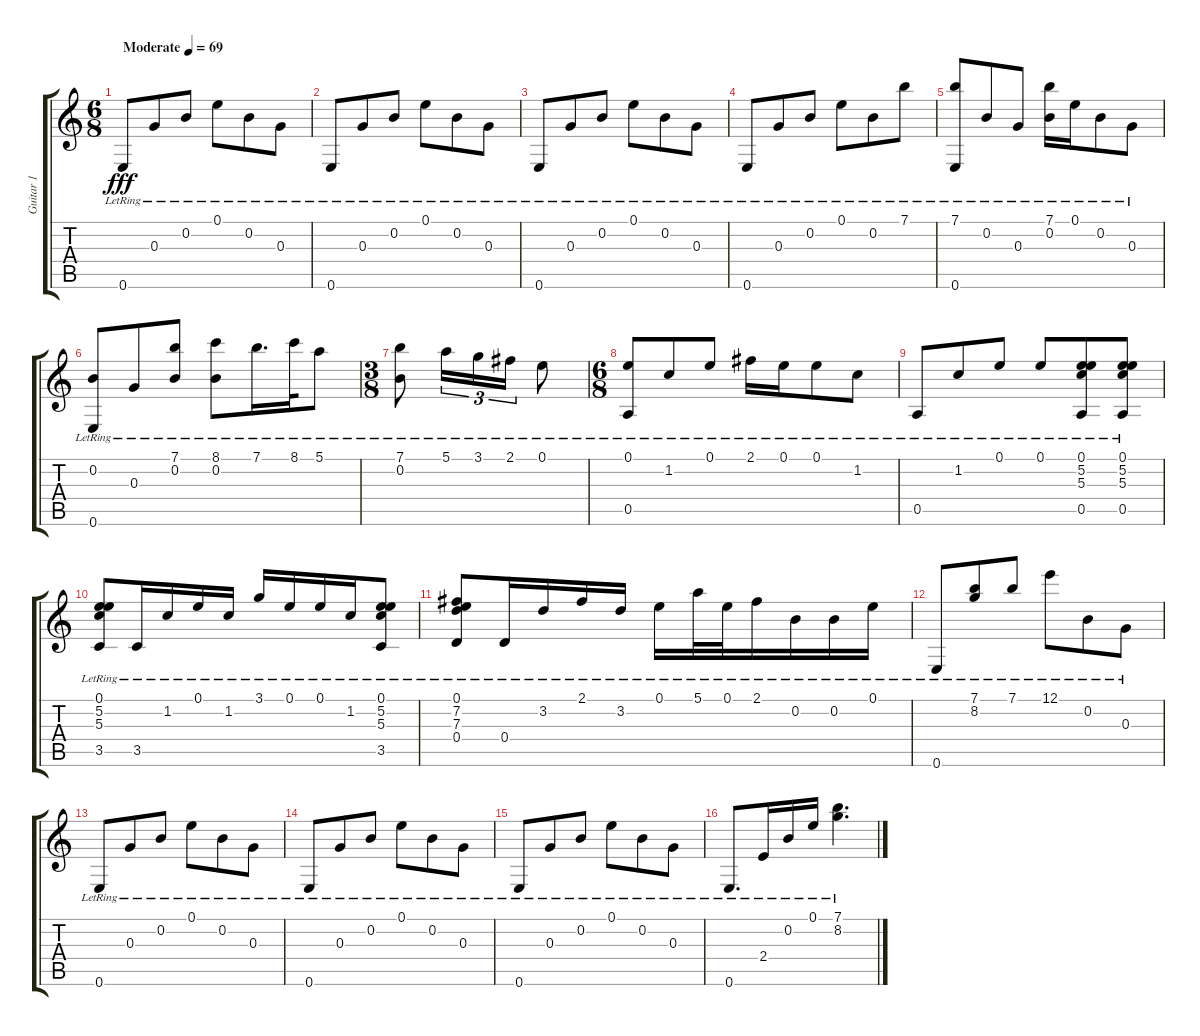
\track ("Guitar 1" "Guitar 1") {instrument electricguitarclean}
\staff {score tabs}
\tuning (E4 B3 G3 D3 A2 E2) {hide}
\ts (6 8)
\tempo (69 "Moderate")
\clef g2
\ks c
0.6{lr}.8{dy fff instrument electricguitarclean} 0.3{lr}.8 0.2{lr}.8 0.1{lr}.8 0.2{lr}.8 0.3{lr}.8 |
0.6{lr}.8 0.3{lr}.8 0.2{lr}.8 0.1{lr}.8 0.2{lr}.8 0.3{lr}.8 |
0.6{lr}.8 0.3{lr}.8 0.2{lr}.8 0.1{lr}.8 0.2{lr}.8 0.3{lr}.8 |
0.6{lr}.8 0.3{lr}.8 0.2{lr}.8 0.1{lr}.8 0.2{lr}.8 7.1{lr}.8 |
(7.1{lr} 0.6{lr}).8 0.2{lr}.8 0.3{lr}.8 (7.1{lr} 0.2{lr}).16 0.1{lr}.16 0.2{lr}.8 0.3{lr}.8 |
(0.2{lr} 0.6{lr}).8 0.3{lr}.8 (7.1{lr} 0.2{lr}).8 (8.1{lr} 0.2{lr}).8 7.1{lr}.16{d} 8.1{lr}.32 5.1{lr}.8 |
\ts (3 8)
(7.1{lr} 0.2{lr}).8 5.1{lr}.16{tu (3 2)} 3.1{lr}.16{tu (3 2)} 2.1{lr}.16{tu (3 2)} 0.1{lr}.8 |
\ts (6 8)
(0.1{lr} 0.5{lr}).8 1.2{lr}.8 0.1{lr}.8 2.1{lr}.16 0.1{lr}.16 0.1{lr}.8 1.2{lr}.8 |
0.5{lr}.8 1.2{lr}.8 0.1{lr}.8 0.1{lr}.8 (0.1{lr} 5.2{lr} 5.3{lr} 0.5{lr}).8 (0.1{lr} 5.2{lr} 5.3{lr} 0.5{lr}).8 |
(0.1{lr} 5.2{lr} 5.3{lr} 3.5{lr}).8 3.5{lr}.16 1.2{lr}.16 0.1{lr}.16 1.2{lr}.16 3.1{lr}.16 0.1{lr}.16 0.1{lr}.16 1.2{lr}.16 (0.1{lr} 5.2{lr} 5.3{lr} 3.5{lr}).8 |
(0.1{lr} 7.2{lr} 7.3{lr} 0.4{lr}).8 0.4{lr}.16 3.2{lr}.16 2.1{lr}.16 3.2{lr}.16 0.1{lr}.16 5.1{lr}.32 0.1{lr}.32 2.1{lr}.16 0.2{lr}.16 0.2{lr}.16 0.1{lr}.16 |
0.6{lr}.8 (7.1{lr} 8.2{lr}).8 7.1{lr}.8 12.1{lr}.8 0.2{lr}.8 0.3{lr}.8 |
0.6{lr}.8 0.3{lr}.8 0.2{lr}.8 0.1{lr}.8 0.2{lr}.8 0.3{lr}.8 |
0.6{lr}.8 0.3{lr}.8 0.2{lr}.8 0.1{lr}.8 0.2{lr}.8 0.3{lr}.8 |
0.6{lr}.8 0.3{lr}.8 0.2{lr}.8 0.1{lr}.8 0.2{lr}.8 0.3{lr}.8 |
0.6{lr}.8{d} 2.4{lr}.16 0.2{lr}.16 0.1{lr}.16 (7.1{lr} 8.2{lr}).4{d}
